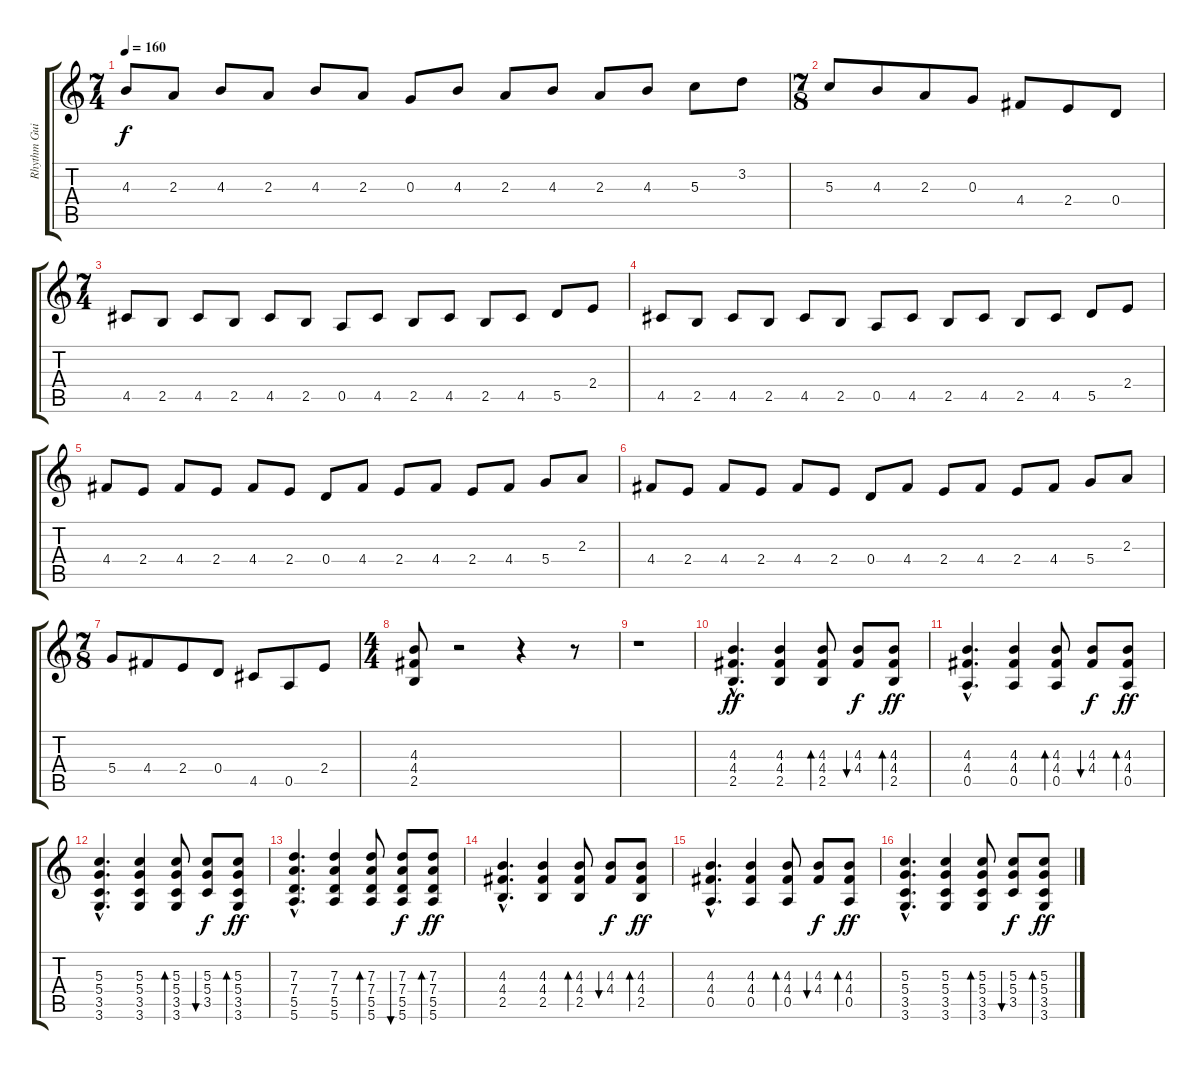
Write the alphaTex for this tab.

\track ("Rhythm Guitar 2" "Rhythm Gui") {instrument overdrivenguitar}
\staff {score tabs}
\tuning (E4 B3 G3 D3 A2 E2) {hide}
\ts (7 4)
\tempo 160
\clef g2
\ks c
4.3.8{dy f} 2.3.8 4.3.8 2.3.8 4.3.8 2.3.8 0.3.8 4.3.8 2.3.8 4.3.8 2.3.8 4.3.8 5.3.8 3.2.8 |
\ts (7 8)
5.3.8 4.3.8 2.3.8 0.3.8 4.4.8 2.4.8 0.4.8 |
\ts (7 4)
4.5.8 2.5.8 4.5.8 2.5.8 4.5.8 2.5.8 0.5.8 4.5.8 2.5.8 4.5.8 2.5.8 4.5.8 5.5.8 2.4.8 |
4.5.8 2.5.8 4.5.8 2.5.8 4.5.8 2.5.8 0.5.8 4.5.8 2.5.8 4.5.8 2.5.8 4.5.8 5.5.8 2.4.8 |
4.4.8 2.4.8 4.4.8 2.4.8 4.4.8 2.4.8 0.4.8 4.4.8 2.4.8 4.4.8 2.4.8 4.4.8 5.4.8 2.3.8 |
4.4.8 2.4.8 4.4.8 2.4.8 4.4.8 2.4.8 0.4.8 4.4.8 2.4.8 4.4.8 2.4.8 4.4.8 5.4.8 2.3.8 |
\ts (7 8)
5.4.8 4.4.8 2.4.8 0.4.8 4.5.8 0.5.8 2.4.8 |
\ts (4 4)
(4.3 4.4 2.5).8 r.2 r.4 r.8 |
r.1 |
(4.3{hac} 4.4{hac} 2.5{hac}).4{d dy ff volume 8 balance 11} (4.3 4.4 2.5).4 (4.3 4.4 2.5).8{bd 60} (4.3 4.4).8{bu 60 dy f} (4.3 4.4 2.5).8{bd 60 dy ff} |
(4.3{hac} 4.4{hac} 0.5{hac}).4{d} (4.3 4.4 0.5).4 (4.3 4.4 0.5).8{bd 60} (4.3 4.4).8{bu 60 dy f} (4.3 4.4 0.5).8{bd 60 dy ff} |
(5.3{hac} 5.4{hac} 3.5{hac} 3.6{hac}).4{d} (5.3 5.4 3.5 3.6).4 (5.3 5.4 3.5 3.6).8{bd 60} (5.3 5.4 3.5).8{bu 60 dy f} (5.3 5.4 3.5 3.6).8{bd 60 dy ff} |
(7.3{hac} 7.4{hac} 5.5{hac} 5.6{hac}).4{d} (7.3 7.4 5.5 5.6).4 (7.3 7.4 5.5 5.6).8{bd 60} (7.3 7.4 5.5 5.6).8{bu 60 dy f} (7.3 7.4 5.5 5.6).8{bd 60 dy ff} |
(4.3{hac} 4.4{hac} 2.5{hac}).4{d} (4.3 4.4 2.5).4 (4.3 4.4 2.5).8{bd 60} (4.3 4.4).8{bu 60 dy f} (4.3 4.4 2.5).8{bd 60 dy ff} |
(4.3{hac} 4.4{hac} 0.5{hac}).4{d} (4.3 4.4 0.5).4 (4.3 4.4 0.5).8{bd 60} (4.3 4.4).8{bu 60 dy f} (4.3 4.4 0.5).8{bd 60 dy ff} |
(5.3{hac} 5.4{hac} 3.5{hac} 3.6{hac}).4{d} (5.3 5.4 3.5 3.6).4 (5.3 5.4 3.5 3.6).8{bd 60} (5.3 5.4 3.5).8{bu 60 dy f} (5.3 5.4 3.5 3.6).8{bd 60 dy ff}
